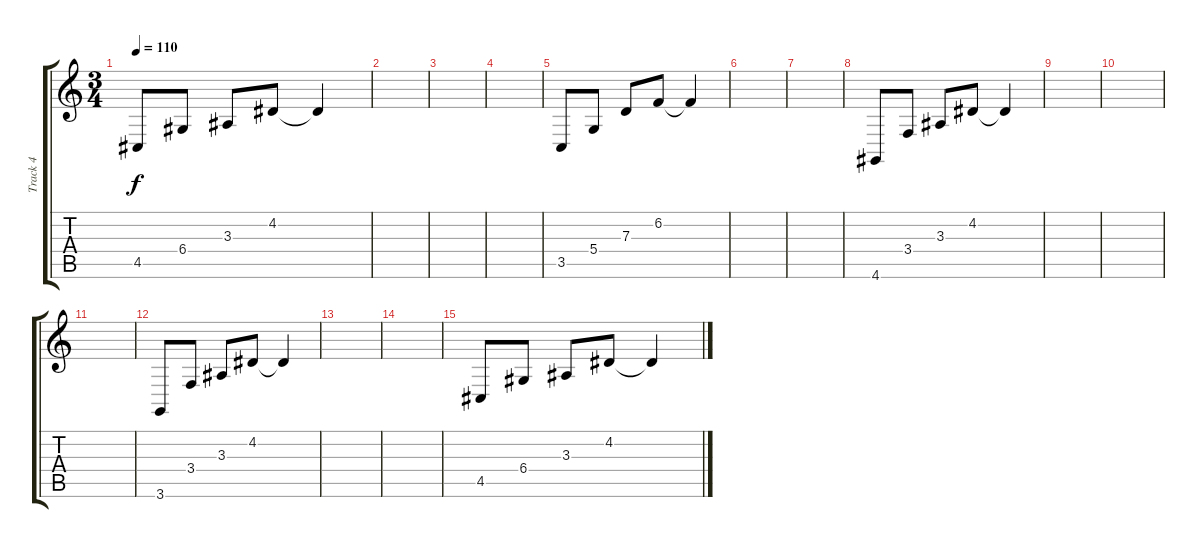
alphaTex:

\track ("Track 4" "Track 4") {instrument brightacousticpiano}
\staff {score tabs}
\tuning (E4 B3 G3 D3 A2 E2) {hide}
\ts (3 4)
\tempo 110
\clef g2
\ks c
4.5.8{dy f} 6.4.8 3.3.8 4.2.8 4.2{t}.4 |
|
|
|
3.5.8 5.4.8 7.3.8 6.2.8 6.2{t}.4 |
|
|
4.6.8 3.4.8 3.3.8 4.2.8 4.2{t}.4 |
|
|
|
3.6.8 3.4.8 3.3.8 4.2.8 4.2{t}.4 |
|
|
4.5.8 6.4.8 3.3.8 4.2.8 4.2{t}.4
